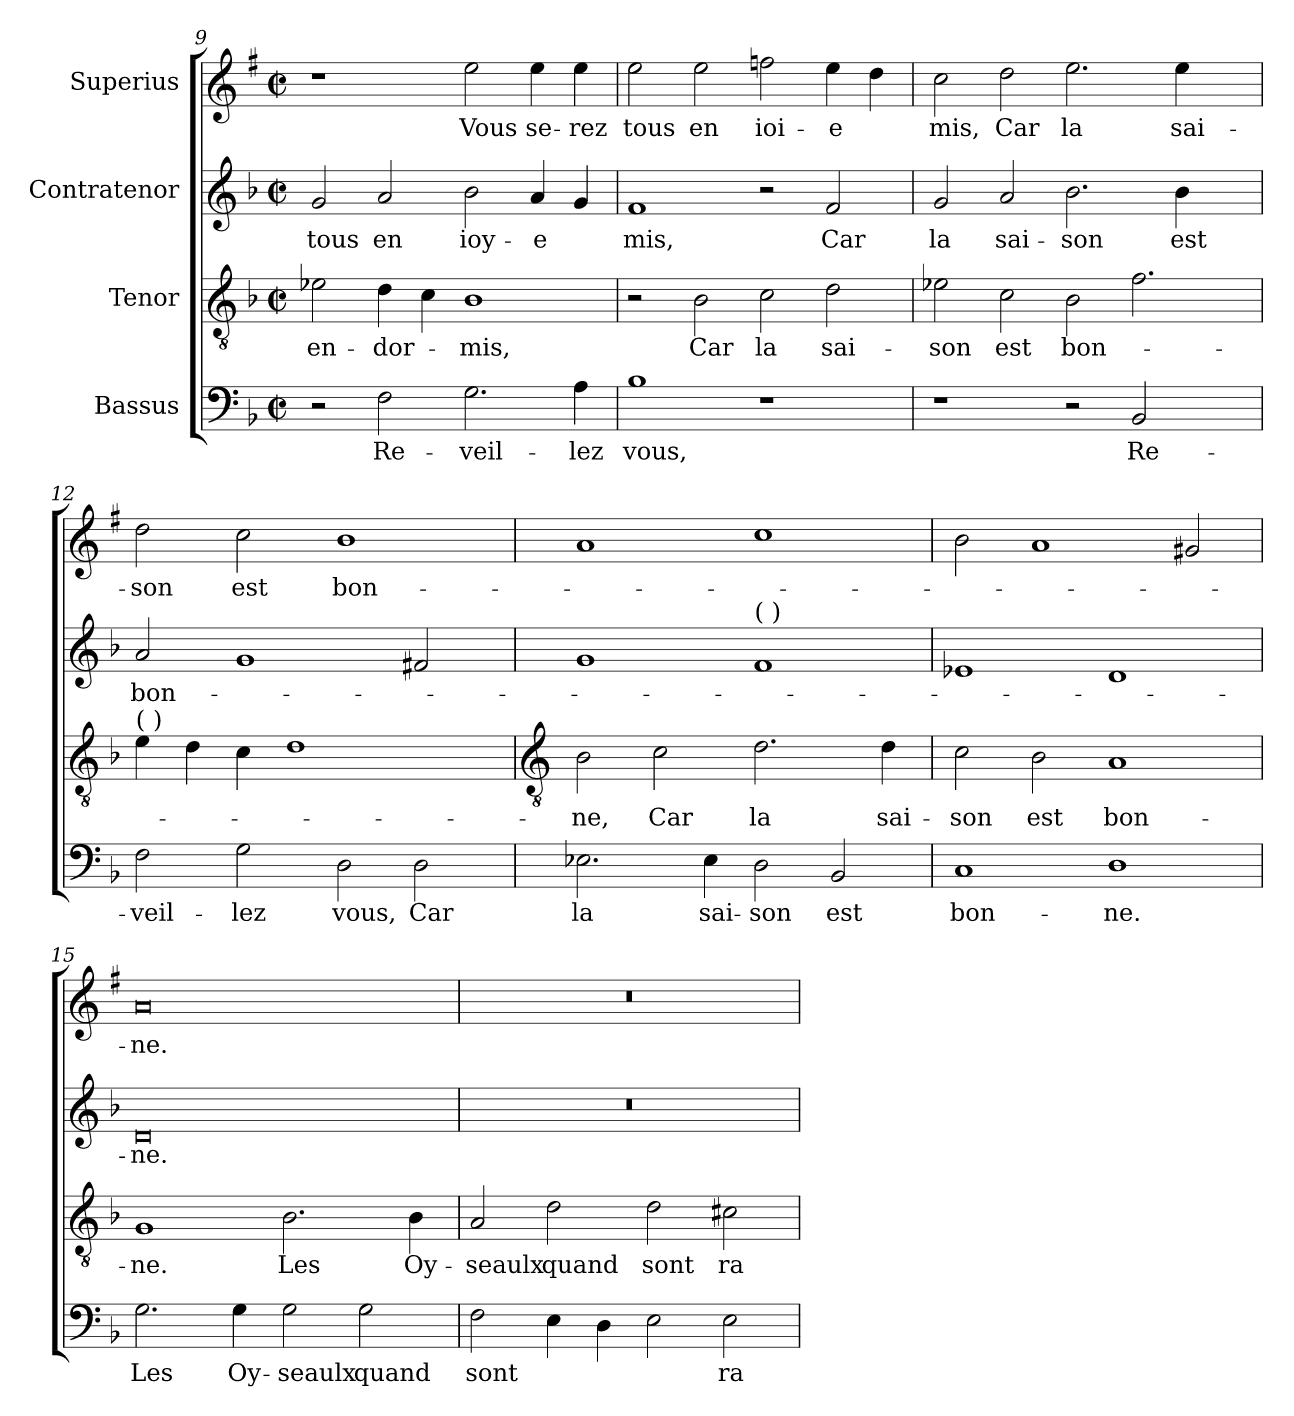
**kern	**text	**kern	**text	**kern	**text	**kern	**text
*part4	*part4	*part3	*part3	*part2	*part2	*part1	*part1
*staff4	*staff4	*staff3	*staff3	*staff2	*staff2	*staff1	*staff1
*I"Bassus	*	*I"Tenor	*	*I"Contratenor	*	*I"Superius	*
*clefF4	*	*clefGv2	*	*clefG2	*	*clefG2	*
*	*	*	*	*	*	*ITrd1c2	*
*k[b-]	*	*k[b-]	*	*k[b-]	*	*k[b-]	*
*F:	*	*F:	*	*F:	*	*F:	*
*M4/2	*	*M4/2	*	*M4/2	*	*M4/2	*
*met(c|)	*	*met(c|)	*	*met(c|)	*	*met(c|)	*
=9	=9	=9	=9	=9	=9	=9	=9
!	!	!	!LO:LY:b	!	!LO:LY:b	!	!
2r	.	2e-	en-	2g	tous	1r	.
!	!LO:LY:b	!	!LO:LY:b	!	!LO:LY:b	!	!
2F	Re-	4d	-dor-	2a	en	.	.
.	.	4c	.	.	.	.	.
!	!LO:LY:b	!	!LO:LY:b	!	!LO:LY:b	!	!LO:LY:b
2.G	-veil-	1B-	-mis,	2b-	ioy-	2dd	Vous
!	!	!	!	!	!LO:LY:b	!	!LO:LY:b
.	.	.	.	4a	-e	4dd	se-
!	!LO:LY:b	!	!	!	!	!	!LO:LY:b
4A	-lez	.	.	4g	.	4dd	-rez
=10	=10	=10	=10	=10	=10	=10	=10
!	!LO:LY:b	!	!	!	!LO:LY:b	!	!LO:LY:b
1B-	vous,	2r	.	1f	mis,	2dd	tous
!	!	!	!LO:LY:b	!	!	!	!LO:LY:b
.	.	2B-	Car	.	.	2dd	en
!	!	!	!LO:LY:b	!	!	!	!LO:LY:b
1r	.	2c	la	2r	.	2ee-	ioi-
!	!	!	!LO:LY:b	!	!LO:LY:b	!	!LO:LY:b
.	.	2d	sai-	2f	Car	4dd	-e
.	.	.	.	.	.	4cc	.
=11	=11	=11	=11	=11	=11	=11	=11
!	!	!	!LO:LY:b	!	!LO:LY:b	!	!LO:LY:b
1r	.	2e-	-son	2g	la	2b-	mis,
!	!	!	!LO:LY:b	!	!LO:LY:b	!	!LO:LY:b
.	.	2c	est	2a	sai-	2cc	Car
!	!	!	!LO:LY:b	!	!LO:LY:b	!	!LO:LY:b
2r	.	2B-	bon-	2.b-	-son	2.dd	la
!	!LO:LY:b	!	!	!	!	!	!
2BB-	Re-	2.f	.	.	.	.	.
!	!	!	!	!	!LO:LY:b	!	!LO:LY:b
.	.	.	.	4b-	est	4dd	sai-
4ryy	.	.	.	4ryy	.	4ryy	.
=12	=12	=12	=12	=12	=12	=12	=12
!	!	!LO:TX:a:t=(  )	!	!	!	!	!
!	!LO:LY:b	!	!	!	!LO:LY:b	!	!LO:LY:b
2F	-veil-	4e	.	2a	bon-	2cc	-son
.	.	4d	.	.	.	.	.
!	!LO:LY:b	!	!	!	!	!	!LO:LY:b
2G	-lez	4c	.	1g	.	2b-	est
.	.	1d	.	.	.	.	.
!	!LO:LY:b	!	!	!	!	!	!LO:LY:b
2D	vous,	.	.	.	.	1a	bon-
!	!LO:LY:b	!	!	!	!	!	!
2D	Car	.	.	2f#	.	.	.
.	.	4ryy	.	.	.	.	.
!!LO:LB:g=z
=13	=13	=13	=13	=13	=13	=13	=13
*	*	*clefGv2	*	*	*	*	*
!	!LO:LY:b	!	!LO:LY:b	!	!	!	!
2.E-X	la	2B-	-ne,	1g	.	1g	.
!	!	!	!LO:LY:b	!	!	!	!
.	.	2c	Car	.	.	.	.
!	!LO:LY:b	!	!	!	!	!	!
4E-	sai-	.	.	.	.	.	.
!	!	!	!	!LO:TX:a:t=(  )	!	!	!
!	!LO:LY:b	!	!LO:LY:b	!	!	!	!
2D	-son	2.d	la	1f	.	1b-	.
!	!LO:LY:b	!	!	!	!	!	!
2BB-	est	.	.	.	.	.	.
!	!	!	!LO:LY:b	!	!	!	!
.	.	4d	sai-	.	.	.	.
=14	=14	=14	=14	=14	=14	=14	=14
!	!LO:LY:b	!	!LO:LY:b	!	!	!	!
1C	bon-	2c	-son	1e-	.	2a	.
!	!	!	!LO:LY:b	!	!	!	!
.	.	2B-	est	.	.	1g	.
!	!LO:LY:b	!	!LO:LY:b	!	!	!	!
1D	-ne.	1A	bon-	1d	.	.	.
.	.	.	.	.	.	2f#	.
=15	=15	=15	=15	=15	=15	=15	=15
!	!LO:LY:b	!	!LO:LY:b	!	!LO:LY:b	!	!LO:LY:b
2.G	Les	1G	-ne.	0d	-ne.	0g	-ne.
!	!LO:LY:b	!	!	!	!	!	!
4G	Oy-	.	.	.	.	.	.
!	!LO:LY:b	!	!LO:LY:b	!	!	!	!
2G	-seaulx	2.B-	Les	.	.	.	.
!	!LO:LY:b	!	!	!	!	!	!
2G	quand	.	.	.	.	.	.
!	!	!	!LO:LY:b	!	!	!	!
.	.	4B-	Oy-	.	.	.	.
=16	=16	=16	=16	=16	=16	=16	=16
!	!LO:LY:b	!	!LO:LY:b	!	!	!	!
2F	sont	2A	-seaulx	0r	.	0r	.
!	!	!	!LO:LY:b	!	!	!	!
4E	.	2d	quand	.	.	.	.
4D	.	.	.	.	.	.	.
!	!	!	!LO:LY:b	!	!	!	!
2E	.	2d	sont	.	.	.	.
!	!LO:LY:b	!	!LO:LY:b	!	!	!	!
2E	ra-	2c#	ra-	.	.	.	.
=	=	=	=	=	=	=	=
*-	*-	*-	*-	*-	*-	*-	*-
